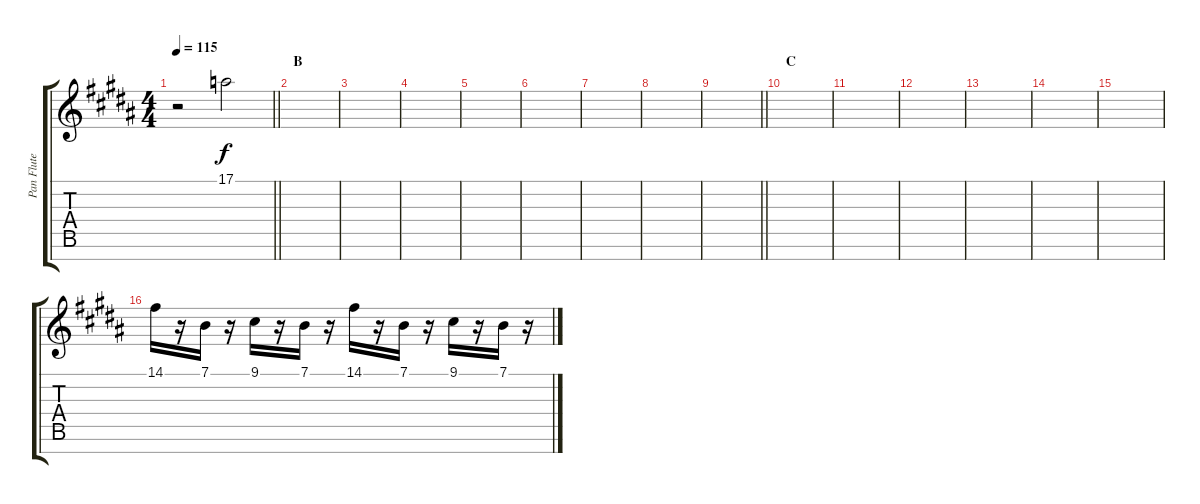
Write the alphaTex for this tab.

\track ("Pan Flute" "Pan Flute") {instrument panflute}
\staff {score tabs}
\tuning (E4 B3 G3 D3 A2 E2 B1) {hide}
\ts (4 4)
\tempo 115
\clef g2
\barLineRight lightlight
\ks b
r.2{dy f volume 6 balance 8 instrument reversecymbal} 17.1.2{volume 16} |
\section ("" "B")
|
|
|
|
|
|
|
\barLineRight lightlight
|
\section ("" "C")
|
|
|
|
|
|
14.1.16{volume 12 balance 8 instrument oboe} r.16 7.1.16 r.16 9.1.16 r.16 7.1.16 r.16 14.1.16 r.16 7.1.16 r.16 9.1.16 r.16 7.1.16 r.16
